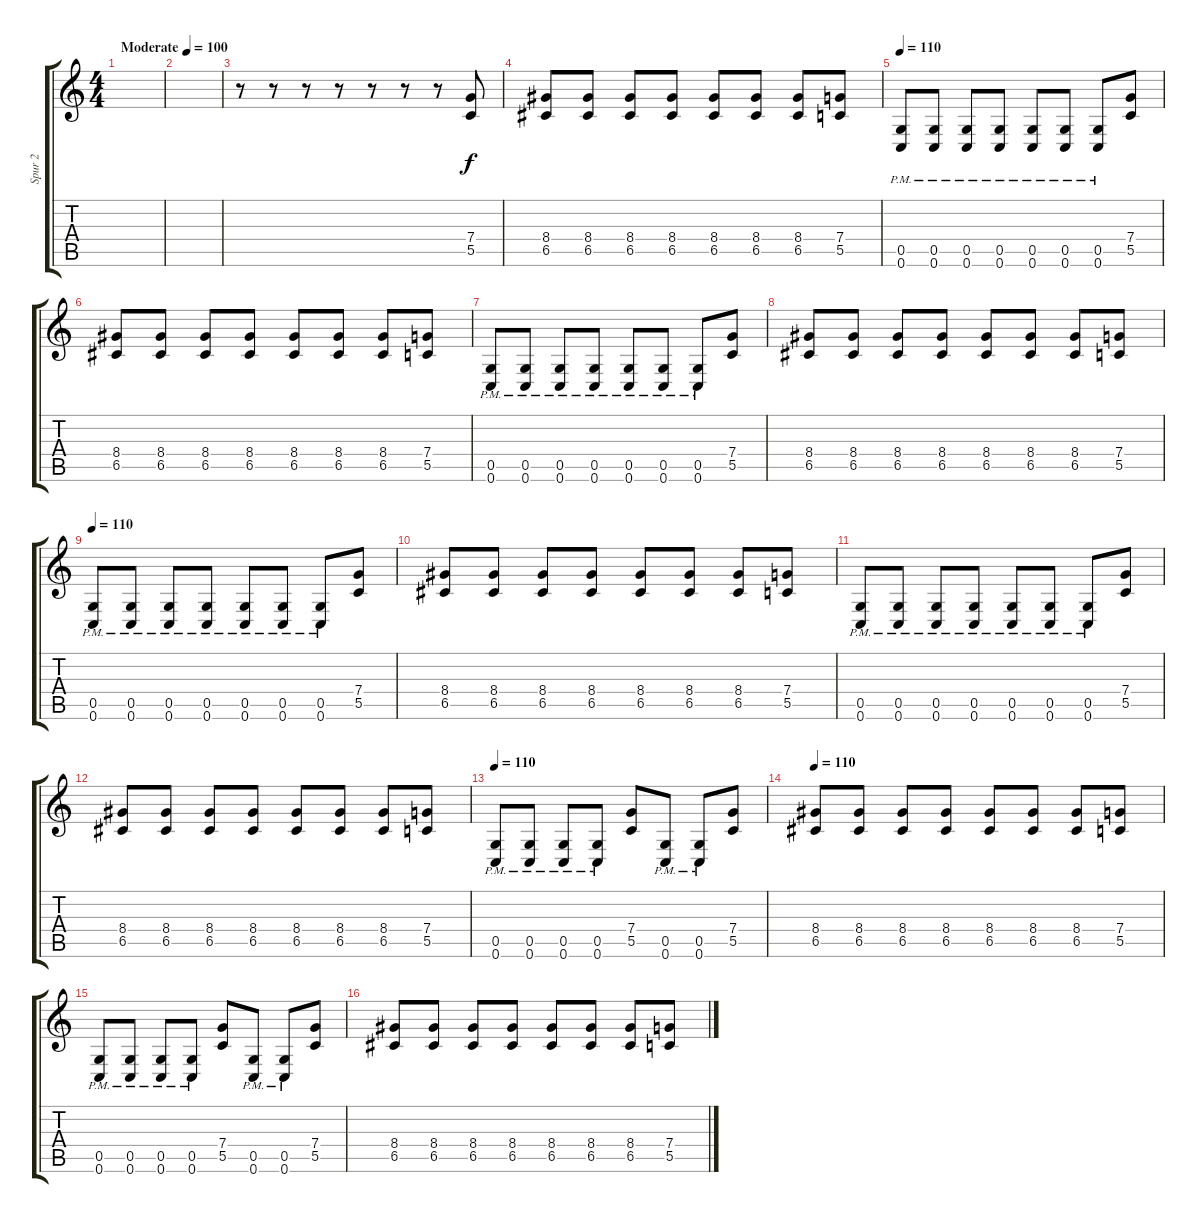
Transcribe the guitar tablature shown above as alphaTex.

\track ("Spur 2" "Spur 2") {instrument overdrivenguitar}
\staff {score tabs}
\tuning (E4 C4 G3 C3 G2 C2) {hide}
\ts (4 4)
\tempo (100 "Moderate")
\clef g2
\ks c
|
|
r.8 r.8 r.8 r.8 r.8 r.8 r.8 (7.4 5.5).8 |
(8.4 6.5).8 (8.4 6.5).8 (8.4 6.5).8 (8.4 6.5).8 (8.4 6.5).8 (8.4 6.5).8 (8.4 6.5).8 (7.4 5.5).8 |
\tempo 110
(0.5{pm} 0.6{pm}).8 (0.5{pm} 0.6{pm}).8 (0.5{pm} 0.6{pm}).8 (0.5{pm} 0.6{pm}).8 (0.5{pm} 0.6{pm}).8 (0.5{pm} 0.6{pm}).8 (0.5{pm} 0.6{pm}).8 (7.4 5.5).8 |
(8.4 6.5).8 (8.4 6.5).8 (8.4 6.5).8 (8.4 6.5).8 (8.4 6.5).8 (8.4 6.5).8 (8.4 6.5).8 (7.4 5.5).8 |
(0.5{pm} 0.6{pm}).8 (0.5{pm} 0.6{pm}).8 (0.5{pm} 0.6{pm}).8 (0.5{pm} 0.6{pm}).8 (0.5{pm} 0.6{pm}).8 (0.5{pm} 0.6{pm}).8 (0.5{pm} 0.6{pm}).8 (7.4 5.5).8 |
(8.4 6.5).8 (8.4 6.5).8 (8.4 6.5).8 (8.4 6.5).8 (8.4 6.5).8 (8.4 6.5).8 (8.4 6.5).8 (7.4 5.5).8 |
\tempo 110
(0.5{pm} 0.6{pm}).8 (0.5{pm} 0.6{pm}).8 (0.5{pm} 0.6{pm}).8 (0.5{pm} 0.6{pm}).8 (0.5{pm} 0.6{pm}).8 (0.5{pm} 0.6{pm}).8 (0.5{pm} 0.6{pm}).8 (7.4 5.5).8 |
(8.4 6.5).8 (8.4 6.5).8 (8.4 6.5).8 (8.4 6.5).8 (8.4 6.5).8 (8.4 6.5).8 (8.4 6.5).8 (7.4 5.5).8 |
(0.5{pm} 0.6{pm}).8 (0.5{pm} 0.6{pm}).8 (0.5{pm} 0.6{pm}).8 (0.5{pm} 0.6{pm}).8 (0.5{pm} 0.6{pm}).8 (0.5{pm} 0.6{pm}).8 (0.5{pm} 0.6{pm}).8 (7.4 5.5).8 |
(8.4 6.5).8 (8.4 6.5).8 (8.4 6.5).8 (8.4 6.5).8 (8.4 6.5).8 (8.4 6.5).8 (8.4 6.5).8 (7.4 5.5).8 |
\tempo 110
(0.5{pm} 0.6{pm}).8 (0.5{pm} 0.6{pm}).8 (0.5{pm} 0.6{pm}).8 (0.5{pm} 0.6{pm}).8 (7.4 5.5).8 (0.5{pm} 0.6{pm}).8 (0.5{pm} 0.6{pm}).8 (7.4 5.5).8 |
\tempo 110
(8.4 6.5).8 (8.4 6.5).8 (8.4 6.5).8 (8.4 6.5).8 (8.4 6.5).8 (8.4 6.5).8 (8.4 6.5).8 (7.4 5.5).8 |
(0.5{pm} 0.6{pm}).8 (0.5{pm} 0.6{pm}).8 (0.5{pm} 0.6{pm}).8 (0.5{pm} 0.6{pm}).8 (7.4 5.5).8 (0.5{pm} 0.6{pm}).8 (0.5{pm} 0.6{pm}).8 (7.4 5.5).8 |
(8.4 6.5).8 (8.4 6.5).8 (8.4 6.5).8 (8.4 6.5).8 (8.4 6.5).8 (8.4 6.5).8 (8.4 6.5).8 (7.4 5.5).8
